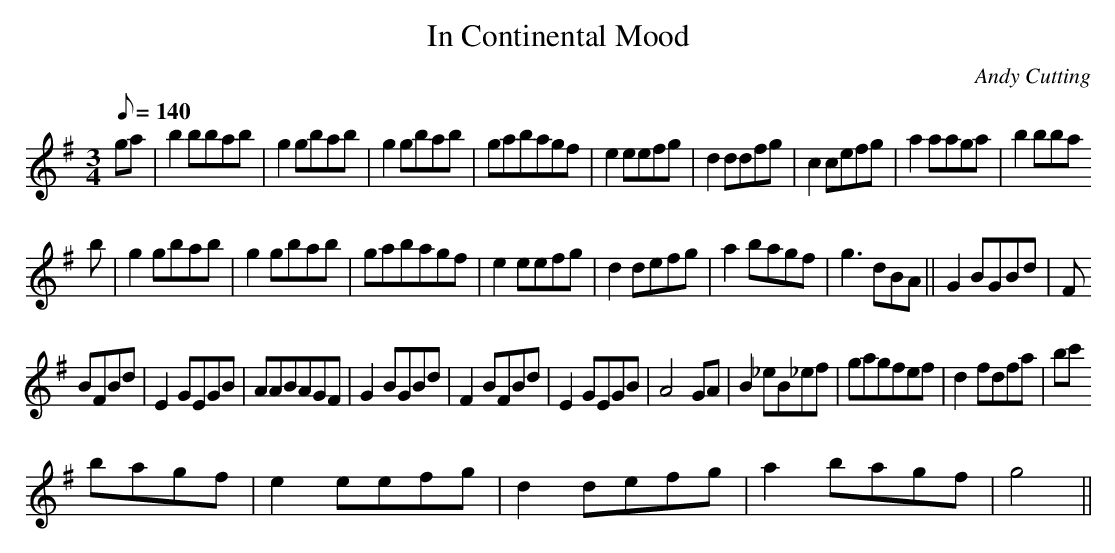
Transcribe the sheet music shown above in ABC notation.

X:1
T:In Continental Mood
M:3/4
L:1/8
Q:140
C:Andy Cutting
K:G
ga|b2 bbab|g2 gbab|g2 gbab|gabagf|e2 eefg|d2 ddfg|c2 cefg|a2 aaga|b2 bba
b|g2 gbab|g2 gbab|gabagf|e2 eefg|d2 defg|a2 bagf|g3dBA||G2BGBd|F
2BFBd|E2GEGB|AABAGF|G2BGBd|F2BFBd|E2GEGB|A4GA|B2_eB_ef|gagfef|d2fdfa|bc'
bagf|e2eefg|d2defg|a2bagf|g4||
